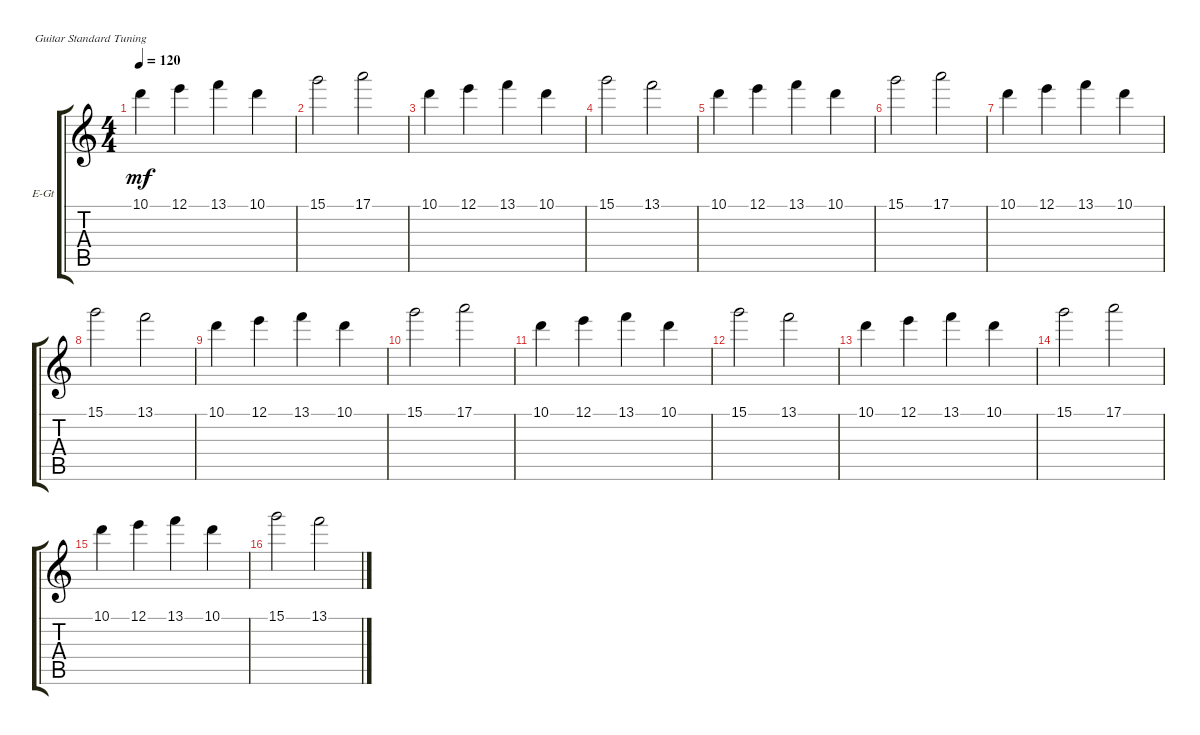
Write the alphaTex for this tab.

\bracketExtendMode groupsimilarinstruments
\firstSystemTrackNameOrientation horizontal
\otherSystemsTrackNameOrientation horizontal
\track ("Piano" "E-Gt") {instrument distortionguitar}
\staff {score tabs}
\tuning (E4 B3 G3 D3 A2 E2)
\ts (4 4)
\tempo 120
\clef g2
\scale
0.333333
\ks c
10.1.4{dy mf} 12.1.4 13.1.4 10.1.4 |
\scale
0.333333 15.1.2 17.1.2 |
\scale
0.333333 10.1.4 12.1.4 13.1.4 10.1.4 |
\scale
0.333333 15.1.2 13.1.2 |
\scale
0.333333 10.1.4 12.1.4 13.1.4 10.1.4 |
\scale
0.333333 15.1.2 17.1.2 |
\scale
0.333333 10.1.4 12.1.4 13.1.4 10.1.4 |
\scale
0.333333 15.1.2 13.1.2 |
\scale
0.333333 10.1.4 12.1.4 13.1.4 10.1.4 |
\scale
0.333333 15.1.2 17.1.2 |
\scale
0.333333 10.1.4 12.1.4 13.1.4 10.1.4 |
\scale
0.333333 15.1.2 13.1.2 |
\scale
0.333333 10.1.4 12.1.4 13.1.4 10.1.4 |
\scale
0.333333 15.1.2 17.1.2 |
\scale
0.333333 10.1.4 12.1.4 13.1.4 10.1.4 |
\scale
0.333333 15.1.2 13.1.2
